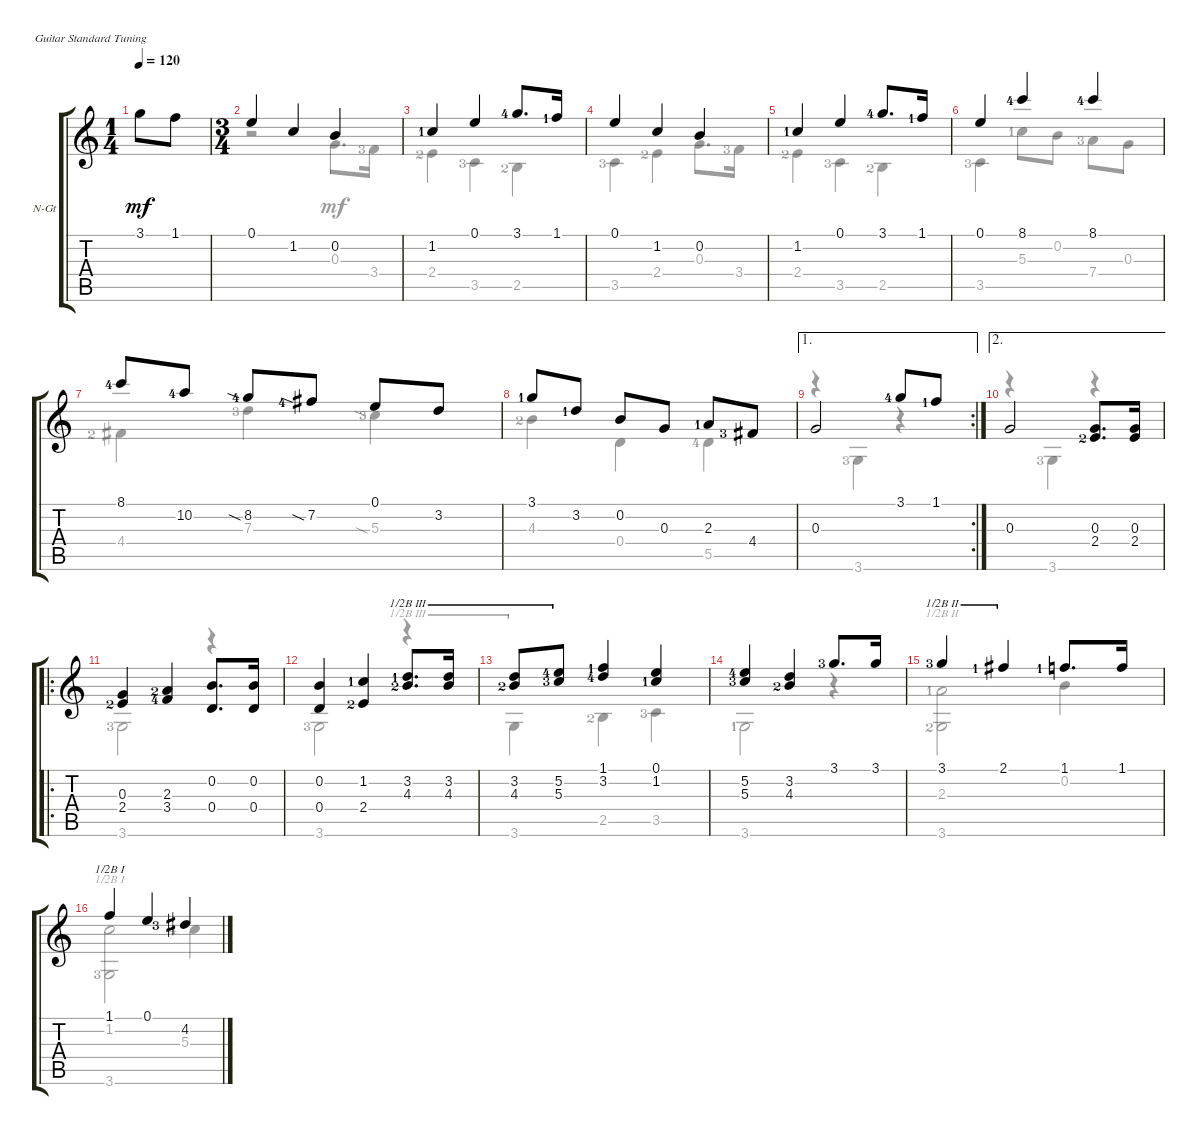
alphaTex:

\defaultSystemsLayout 4
\bracketExtendMode groupsimilarinstruments
\firstSystemTrackNameOrientation horizontal
\otherSystemsTrackNameOrientation horizontal
\track ("Nylon Guitar" "N-Gt") {instrument acousticguitarsteel}
\staff {score tabs}
\tuning (E4 B3 G3 D3 A2 E2)
\voice
\ts (1 4)
\tempo 120
\clef g2
\ks c
3.1.8{dy mf instrument acousticguitarsteel} 1.1.8 |
\ts (3 4)
0.1.4 1.2.4 0.2.4 |
1.2{lf 2}.4 0.1.4 3.1{lf 5}.8{d} 1.1{lf 2}.16 |
0.1.4 1.2.4 0.2.4 |
1.2{lf 2}.4 0.1.4 3.1{lf 5}.8{d} 1.1{lf 2}.16 |
0.1.4 8.1{lf 5}.4 8.1{lf 5}.4 |
8.1{lf 5}.8 10.2{lf 5}.8 8.2{sia lf 5}.8 7.2{sia lf 5}.8 0.1.8 3.2.8 |
3.1{lf 2}.8 3.2{lf 2}.8 0.2.8 0.3.8 2.3{lf 2}.8 4.4{lf 4}.8 |
\ae 1
\rc 2
0.3.2 3.1{lf 5}.8 1.1{lf 2}.8 |
\ae 2
0.3.2 (0.3 2.4{lf 3}).8{d} (0.3 2.4).16 |
\ro
(0.3 2.4{lf 3}).4 (2.3{lf 3} 3.4{lf 5}).4 (0.4 0.2).8{d} (0.2 0.4).16 |
(0.2 0.4).4 (2.4{lf 3} 1.2{lf 2}).4 (3.2{lf 2} 4.3{lf 3}).8{d barre (3 half)} (4.3 3.2).16{barre (3 half)} |
(3.2 4.3{lf 3}).8{barre (3 half)} (5.3{lf 4} 5.2{lf 5}).8{barre (3 half)} (1.1{lf 2} 3.2{lf 5}).4 (1.2{lf 2} 0.1).4 |
(5.2{lf 5} 5.3{lf 4}).4 (4.3{lf 3} 3.2).4 3.1{lf 4}.8{d} 3.1.16 |
3.1{lf 4}.4{barre (2 half)} 2.1{lf 2}.4{barre (2 half)} 1.1{lf 2}.8{d} 1.1.16 |
1.1.4{barre (1 half)} 0.1.4 4.2{lf 4}.4
\voice
\clef g2
\ottava regular
\simile none
\ks c
|
r.2 0.3.8{d} 3.4{lf 4}.16 |
2.4{lf 3}.4 3.5{lf 4}.4 2.5{lf 3}.4 |
3.5{lf 4}.4 2.4{lf 3}.4 0.3.8{d} 3.4{lf 4}.16 |
2.4{lf 3}.4 3.5{lf 4}.4 2.5{lf 3}.4 |
3.5{lf 4}.4 5.3{lf 2}.8 0.2.8 7.4{lf 4}.8 0.3.8 |
4.4{lf 3}.4 7.3{lf 4}.4 5.3{sia lf 4}.4 |
4.3{lf 3}.4 0.4.4 5.5{lf 5}.4 |
r.4 3.6{lf 4}.4 r.4 |
r.4 3.6{lf 4}.4 r.4 |
3.6{lf 4}.2 r.4 |
3.6{lf 4}.2 r.4{barre (3 half)} |
3.6.4{barre (3 half)} 2.5{lf 3}.4 3.5{lf 4}.4 |
3.6{lf 2}.2 r.4 |
(3.6{lf 3} 2.3{lf 2}).2{barre (2 half)} 0.2.4 |
(1.2 3.6{lf 4}).2{barre (1 half)} 5.3{lf 5}.4
